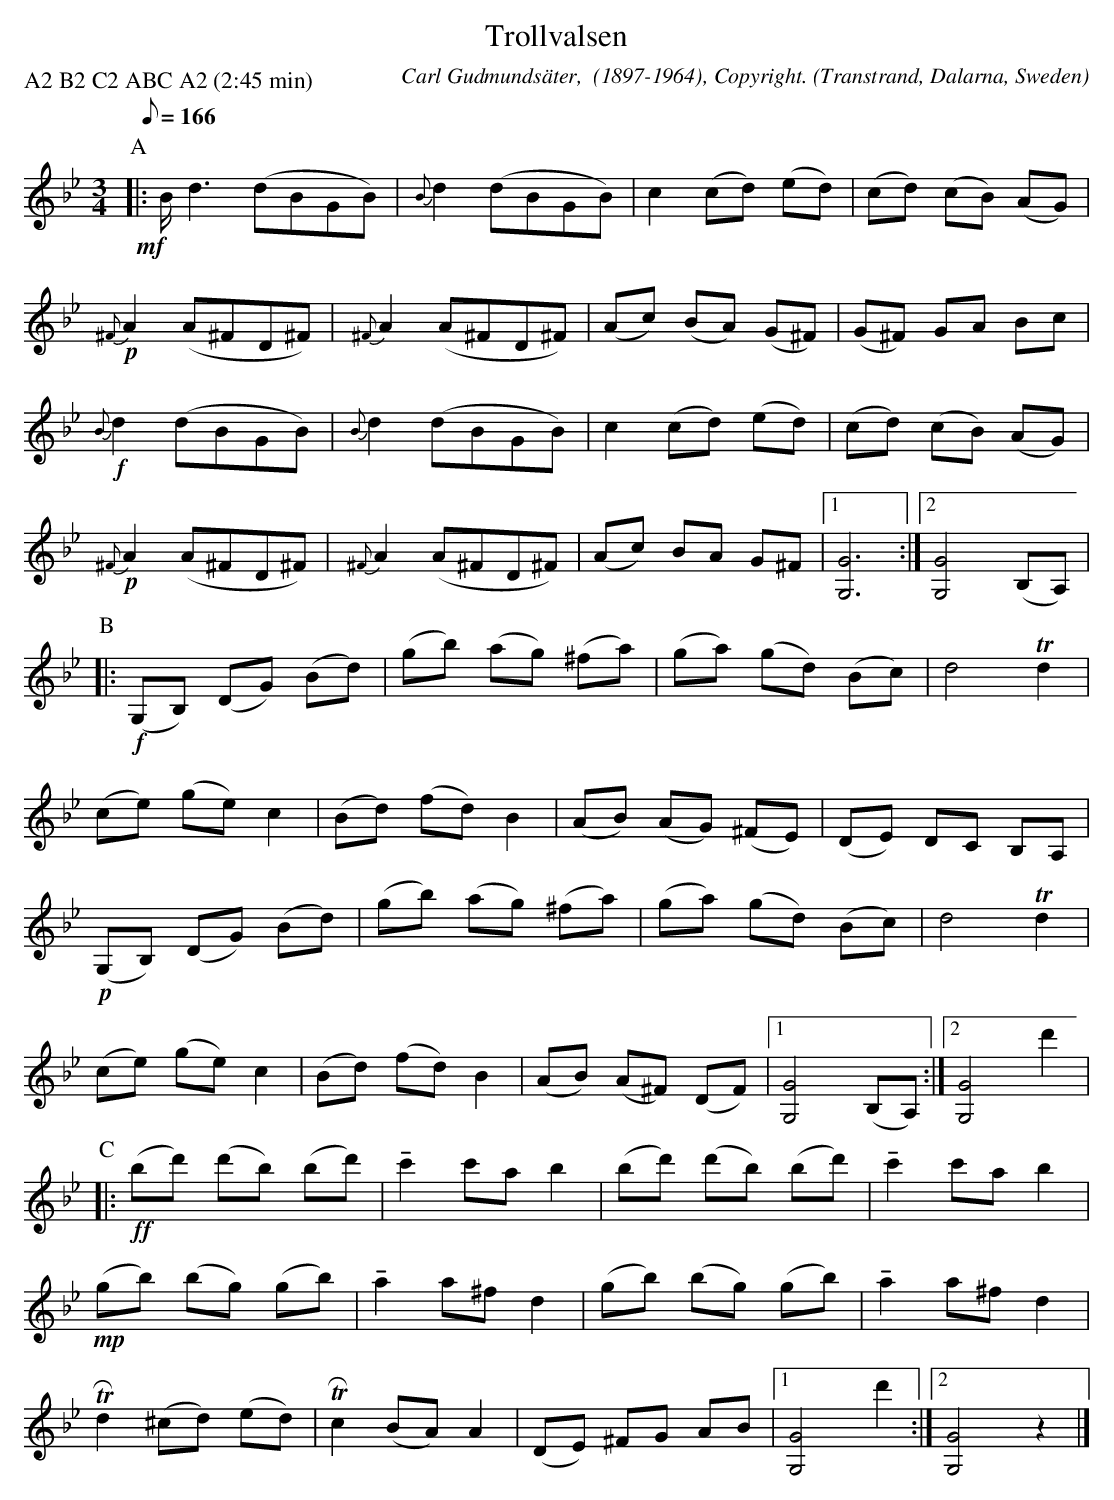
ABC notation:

X:1
T: Trollvalsen
O: Transtrand, Dalarna, Sweden
M: 3/4
C: Carl Gudmundsäter,  (1897-1964), Copyright.
Q:166 Allegro
P: A2 B2 C2 ABC A2 (2:45 min)
K: Gm
P:A
+mf+ |: B<d2 (dBGB) | {B}d2 (dBGB) | c2 (cd) (ed) | (cd) (cB) (AG) |
+p+ {^F}A2 (A^FD^F) | {^F}A2 (A^FD^F) | (Ac) (BA) (G^F) | (G^F) GA Bc |
+f+ {B}d2 (dBGB) | {B}d2 (dBGB) |  c2 (cd) (ed) | (cd) (cB) (AG) |
+p+ {^F}A2 (A^FD^F) | {^F}A2 (A^FD^F) | (Ac) BA G^F |1 [G6G,6] :|2 [G4G,4] (B,A,)|
P:B
|: +f+ (G,B,) (DG) (Bd) | (gb) (ag) (^fa) | (ga) (gd) (Bc) | d4 Td2 |
(ce) (ge) c2 | (Bd) (fd) B2 | (AB) (AG) (^FE) | (DE) DC B,A, |
+p+ (G,B,) (DG) (Bd) | (gb) (ag) (^fa) | (ga) (gd) (Bc) | d4 Td2 |
(ce) (ge) c2 | (Bd) (fd) B2 | (AB) (A^F) (DF) |1 [G4G,4] (B,A,) :|2 [G4G,4] d'2|
P:C
|: +ff+ (bd') (d'b) (bd') | !tenuto!c'2 c'a b2 | (bd') (d'b) (bd') | !tenuto! c'2 c'a b2 |
+mp+ (gb) (bg) (gb) | !tenuto! a2 a^f d2 | (gb) (bg) (gb) | !tenuto! a2 a^f d2 |
TRd2 (^cd) (ed) | TRc2 (BA) A2 | (DE) ^FG AB |1 [G4G,4] d'2 :|2 [G4G,4] z2 |]
